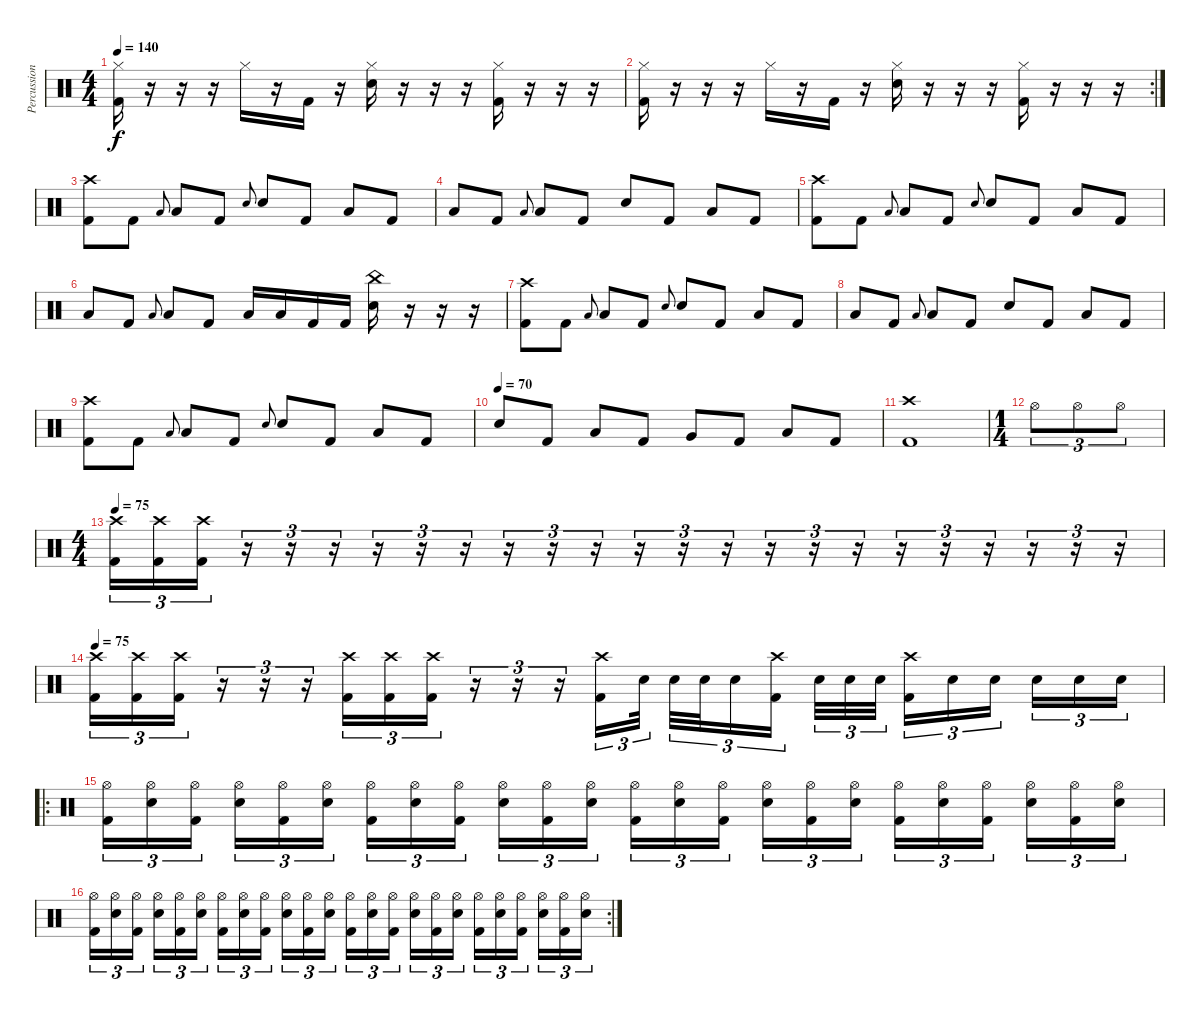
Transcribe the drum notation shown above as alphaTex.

\track ("Percussion" "Percussion") {instrument percussion}
\staff {score}
\articulation defaults
\ts (4 4)
\tempo 140
\clef neutral
\ks c
("Hi-Hat (closed)" "Kick (hit) 2").16{dy f} r.16 r.16 r.16 "Hi-Hat (closed)".16 r.16 "Kick (hit) 2".16 r.16 ("Hi-Hat (closed)" "Electric Snare (hit)").16 r.16 r.16 r.16 ("Hi-Hat (closed)" "Kick (hit) 2").16 r.16 r.16 r.16 |
\rc 2
("Hi-Hat (closed)" "Kick (hit) 2").16 r.16 r.16 r.16 "Hi-Hat (closed)".16 r.16 "Kick (hit) 2".16 r.16 ("Hi-Hat (closed)" "Electric Snare (hit)").16 r.16 r.16 r.16 ("Hi-Hat (closed)" "Kick (hit) 2").16 r.16 r.16 r.16 |
("Crash high (hit)" "Kick (hit) 2").8 "Kick (hit) 2".8 "Low Floor Tom (hit)".8{gr onbeat} "Low Floor Tom (hit)".8 "Kick (hit) 2".8 "Electric Snare (hit)".8{gr onbeat} "Electric Snare (hit)".8 "Kick (hit) 2".8 "Low Floor Tom (hit)".8 "Kick (hit) 2".8 |
"Low Floor Tom (hit)".8 "Kick (hit) 2".8 "Low Floor Tom (hit)".8{gr onbeat} "Low Floor Tom (hit)".8 "Kick (hit) 2".8 "Electric Snare (hit)".8 "Kick (hit) 2".8 "Low Floor Tom (hit)".8 "Kick (hit) 2".8 |
("Crash high (hit)" "Kick (hit) 2").8 "Kick (hit) 2".8 "Low Floor Tom (hit)".8{gr onbeat} "Low Floor Tom (hit)".8 "Kick (hit) 2".8 "Electric Snare (hit)".8{gr onbeat} "Electric Snare (hit)".8 "Kick (hit) 2".8 "Low Floor Tom (hit)".8 "Kick (hit) 2".8 |
"Low Floor Tom (hit)".8 "Kick (hit) 2".8 "Low Floor Tom (hit)".8{gr onbeat} "Low Floor Tom (hit)".8 "Kick (hit) 2".8 "Low Floor Tom (hit)".16 "Low Floor Tom (hit)".16 "Kick (hit) 2".16 "Kick (hit) 2".16 ("China (hit)" "Electric Snare (hit)").16 r.16 r.16 r.16 |
("Crash high (hit)" "Kick (hit) 2").8 "Kick (hit) 2".8 "Low Floor Tom (hit)".8{gr onbeat} "Low Floor Tom (hit)".8 "Kick (hit) 2".8 "Electric Snare (hit)".8{gr onbeat} "Electric Snare (hit)".8 "Kick (hit) 2".8 "Low Floor Tom (hit)".8 "Kick (hit) 2".8 |
"Low Floor Tom (hit)".8 "Kick (hit) 2".8 "Low Floor Tom (hit)".8{gr onbeat} "Low Floor Tom (hit)".8 "Kick (hit) 2".8 "Electric Snare (hit)".8 "Kick (hit) 2".8 "Low Floor Tom (hit)".8 "Kick (hit) 2".8 |
("Crash high (hit)" "Kick (hit) 2").8 "Kick (hit) 2".8 "Low Floor Tom (hit)".8{gr onbeat} "Low Floor Tom (hit)".8 "Kick (hit) 2".8 "Electric Snare (hit)".8{gr onbeat} "Electric Snare (hit)".8 "Kick (hit) 2".8 "Low Floor Tom (hit)".8 "Kick (hit) 2".8 |
\tempo (70)
"Electric Snare (hit)".8 "Kick (hit) 2".8 "Low Tom (hit)".8 "Kick (hit) 2".8 "Very Low Tom (hit)".8 "Kick (hit) 2".8 "Low Floor Tom (hit)".8 "Kick (hit) 2".8 |
("Crash high (hit)" "Kick (hit) 2").1 |
\ts (1 4)
"Hi-Hat (open)".8{tu (3 2)} "Hi-Hat (open)".8{tu (3 2)} "Hi-Hat (open)".8{tu (3 2)} |
\ts (4 4)
\tempo 75
("Crash high (hit)" "Kick (hit) 2").16{tu (3 2)} ("Crash high (hit)" "Kick (hit) 2").16{tu (3 2)} ("Crash high (hit)" "Kick (hit) 2").16{tu (3 2)} r.16{tu (3 2)} r.16{tu (3 2)} r.16{tu (3 2)} r.16{tu (3 2)} r.16{tu (3 2)} r.16{tu (3 2)} r.16{tu (3 2)} r.16{tu (3 2)} r.16{tu (3 2)} r.16{tu (3 2)} r.16{tu (3 2)} r.16{tu (3 2)} r.16{tu (3 2)} r.16{tu (3 2)} r.16{tu (3 2)} r.16{tu (3 2)} r.16{tu (3 2)} r.16{tu (3 2)} r.16{tu (3 2)} r.16{tu (3 2)} r.16{tu (3 2)} |
\tempo 75
("Crash high (hit)" "Kick (hit) 2").16{tu (3 2)} ("Crash high (hit)" "Kick (hit) 2").16{tu (3 2)} ("Crash high (hit)" "Kick (hit) 2").16{tu (3 2)} r.16{tu (3 2)} r.16{tu (3 2)} r.16{tu (3 2)} ("Crash high (hit)" "Kick (hit) 2").16{tu (3 2)} ("Crash high (hit)" "Kick (hit) 2").16{tu (3 2)} ("Crash high (hit)" "Kick (hit) 2").16{tu (3 2)} r.16{tu (3 2)} r.16{tu (3 2)} r.16{tu (3 2)} ("Crash high (hit)" "Kick (hit) 2").16{tu (3 2)} "Electric Snare (hit)".32{tu (3 2) beam splitsecondary} "Electric Snare (hit)".32{tu (3 2)} "Electric Snare (hit)".32{tu (3 2)} "Electric Snare (hit)".16{tu (3 2)} ("Crash high (hit)" "Kick (hit) 2").16{tu (3 2) beam splitsecondary} "Electric Snare (hit)".32{tu (3 2)} "Electric Snare (hit)".32{tu (3 2)} "Electric Snare (hit)".32{tu (3 2)} ("Crash high (hit)" "Kick (hit) 2").16{tu (3 2)} "Electric Snare (hit)".16{tu (3 2)} "Electric Snare (hit)".16{tu (3 2) beam splitsecondary} "Electric Snare (hit)".16{tu (3 2)} "Electric Snare (hit)".16{tu (3 2)} "Electric Snare (hit)".16{tu (3 2)} |
\ro
("Hi-Hat (open)" "Kick (hit) 2").16{tu (3 2)} ("Hi-Hat (open)" "Electric Snare (hit)").16{tu (3 2)} ("Hi-Hat (open)" "Kick (hit) 2").16{tu (3 2) beam splitsecondary} ("Hi-Hat (open)" "Electric Snare (hit)").16{tu (3 2)} ("Hi-Hat (open)" "Kick (hit) 2").16{tu (3 2)} ("Hi-Hat (open)" "Electric Snare (hit)").16{tu (3 2)} ("Hi-Hat (open)" "Kick (hit) 2").16{tu (3 2)} ("Hi-Hat (open)" "Electric Snare (hit)").16{tu (3 2)} ("Hi-Hat (open)" "Kick (hit) 2").16{tu (3 2) beam splitsecondary} ("Hi-Hat (open)" "Electric Snare (hit)").16{tu (3 2)} ("Hi-Hat (open)" "Kick (hit) 2").16{tu (3 2)} ("Hi-Hat (open)" "Electric Snare (hit)").16{tu (3 2)} ("Hi-Hat (open)" "Kick (hit) 2").16{tu (3 2)} ("Hi-Hat (open)" "Electric Snare (hit)").16{tu (3 2)} ("Hi-Hat (open)" "Kick (hit) 2").16{tu (3 2) beam splitsecondary} ("Hi-Hat (open)" "Electric Snare (hit)").16{tu (3 2)} ("Hi-Hat (open)" "Kick (hit) 2").16{tu (3 2)} ("Hi-Hat (open)" "Electric Snare (hit)").16{tu (3 2)} ("Hi-Hat (open)" "Kick (hit) 2").16{tu (3 2)} ("Hi-Hat (open)" "Electric Snare (hit)").16{tu (3 2)} ("Hi-Hat (open)" "Kick (hit) 2").16{tu (3 2) beam splitsecondary} ("Hi-Hat (open)" "Electric Snare (hit)").16{tu (3 2)} ("Hi-Hat (open)" "Kick (hit) 2").16{tu (3 2)} ("Hi-Hat (open)" "Electric Snare (hit)").16{tu (3 2)} |
\rc 2
("Hi-Hat (open)" "Kick (hit) 2").16{tu (3 2)} ("Hi-Hat (open)" "Electric Snare (hit)").16{tu (3 2)} ("Hi-Hat (open)" "Kick (hit) 2").16{tu (3 2) beam splitsecondary} ("Hi-Hat (open)" "Electric Snare (hit)").16{tu (3 2)} ("Hi-Hat (open)" "Kick (hit) 2").16{tu (3 2)} ("Hi-Hat (open)" "Electric Snare (hit)").16{tu (3 2)} ("Hi-Hat (open)" "Kick (hit) 2").16{tu (3 2)} ("Hi-Hat (open)" "Electric Snare (hit)").16{tu (3 2)} ("Hi-Hat (open)" "Kick (hit) 2").16{tu (3 2) beam splitsecondary} ("Hi-Hat (open)" "Electric Snare (hit)").16{tu (3 2)} ("Hi-Hat (open)" "Kick (hit) 2").16{tu (3 2)} ("Hi-Hat (open)" "Electric Snare (hit)").16{tu (3 2)} ("Hi-Hat (open)" "Kick (hit) 2").16{tu (3 2)} ("Hi-Hat (open)" "Electric Snare (hit)").16{tu (3 2)} ("Hi-Hat (open)" "Kick (hit) 2").16{tu (3 2) beam splitsecondary} ("Hi-Hat (open)" "Electric Snare (hit)").16{tu (3 2)} ("Hi-Hat (open)" "Kick (hit) 2").16{tu (3 2)} ("Hi-Hat (open)" "Electric Snare (hit)").16{tu (3 2)} ("Hi-Hat (open)" "Kick (hit) 2").16{tu (3 2)} ("Hi-Hat (open)" "Electric Snare (hit)").16{tu (3 2)} ("Hi-Hat (open)" "Kick (hit) 2").16{tu (3 2) beam splitsecondary} ("Hi-Hat (open)" "Electric Snare (hit)").16{tu (3 2)} ("Hi-Hat (open)" "Kick (hit) 2").16{tu (3 2)} ("Hi-Hat (open)" "Electric Snare (hit)").16{tu (3 2)}
